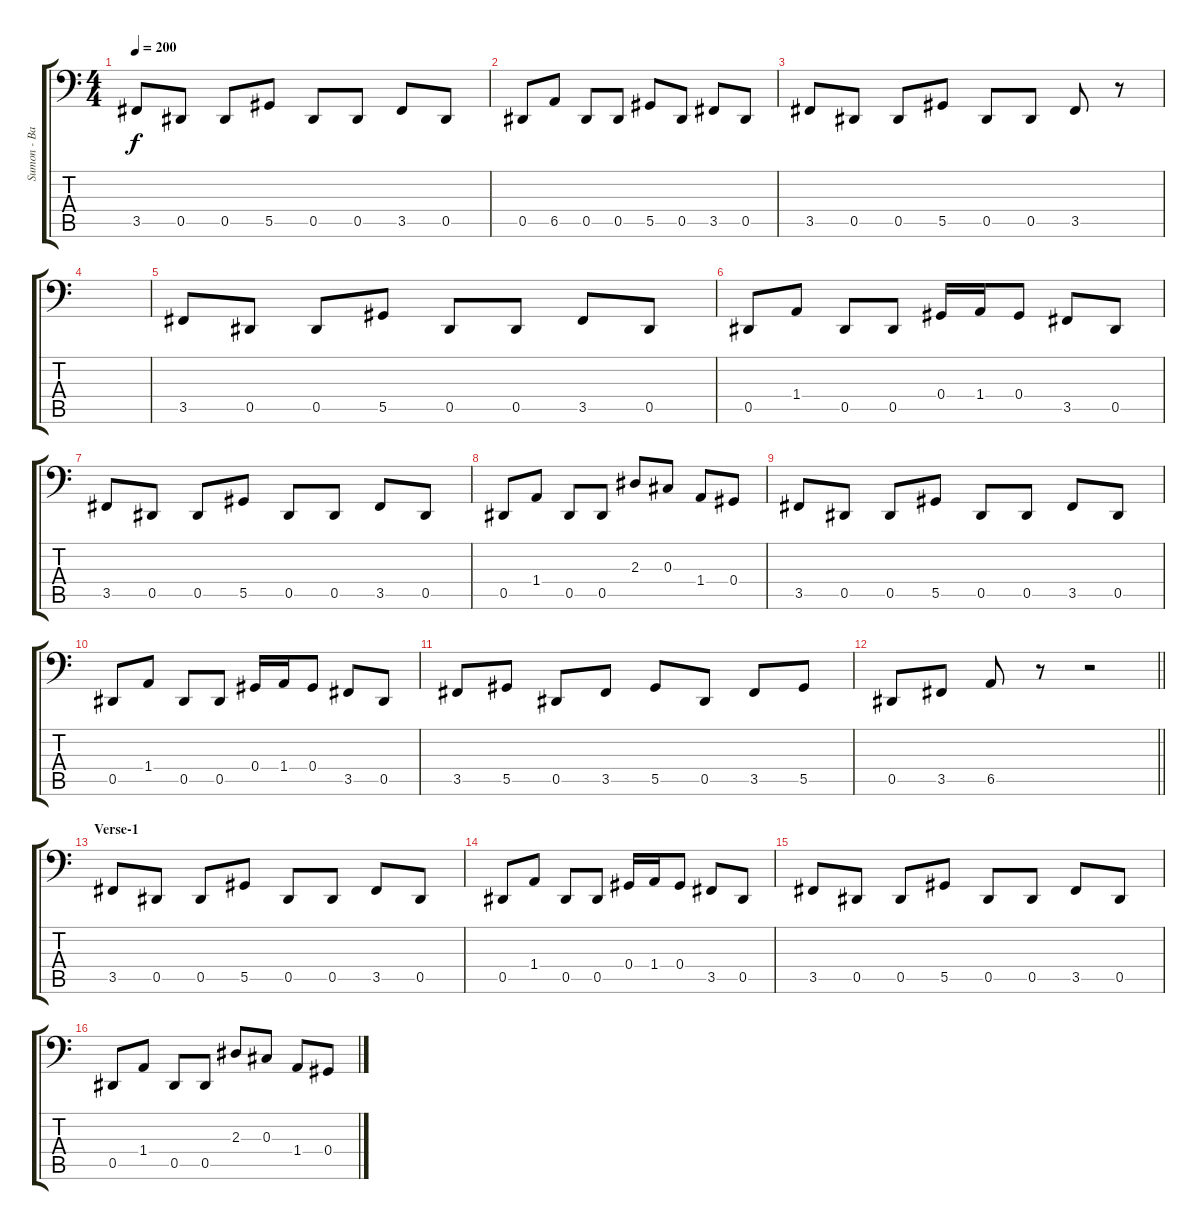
\track ("Sumon - Bass" "Sumon - Ba") {instrument electricbassfinger}
\staff {score tabs}
\tuning (B2 Gb2 Db2 Ab1 Eb1 Bb0) {hide}
\ts (4 4)
\tempo 200
\clef f4
\ks c
3.5.8{dy f} 0.5.8 0.5.8 5.5.8 0.5.8 0.5.8 3.5.8 0.5.8 |
0.5.8 6.5.8 0.5.8 0.5.8 5.5.8 0.5.8 3.5.8 0.5.8 |
3.5.8 0.5.8 0.5.8 5.5.8 0.5.8 0.5.8 3.5.8 r.8 |
|
3.5.8 0.5.8 0.5.8 5.5.8 0.5.8 0.5.8 3.5.8 0.5.8 |
0.5.8 1.4.8 0.5.8 0.5.8 0.4.16 1.4.16 0.4.8 3.5.8 0.5.8 |
3.5.8 0.5.8 0.5.8 5.5.8 0.5.8 0.5.8 3.5.8 0.5.8 |
0.5.8 1.4.8 0.5.8 0.5.8 2.3.8 0.3.8 1.4.8 0.4.8 |
3.5.8 0.5.8 0.5.8 5.5.8 0.5.8 0.5.8 3.5.8 0.5.8 |
0.5.8 1.4.8 0.5.8 0.5.8 0.4.16 1.4.16 0.4.8 3.5.8 0.5.8 |
3.5.8 5.5.8 0.5.8 3.5.8 5.5.8 0.5.8 3.5.8 5.5.8 |
\barLineRight lightlight
0.5.8 3.5.8 6.5.8 r.8 r.2 |
\section ("" "Verse-1")
3.5.8 0.5.8 0.5.8 5.5.8 0.5.8 0.5.8 3.5.8 0.5.8 |
0.5.8 1.4.8 0.5.8 0.5.8 0.4.16 1.4.16 0.4.8 3.5.8 0.5.8 |
3.5.8 0.5.8 0.5.8 5.5.8 0.5.8 0.5.8 3.5.8 0.5.8 |
0.5.8 1.4.8 0.5.8 0.5.8 2.3.8 0.3.8 1.4.8 0.4.8
